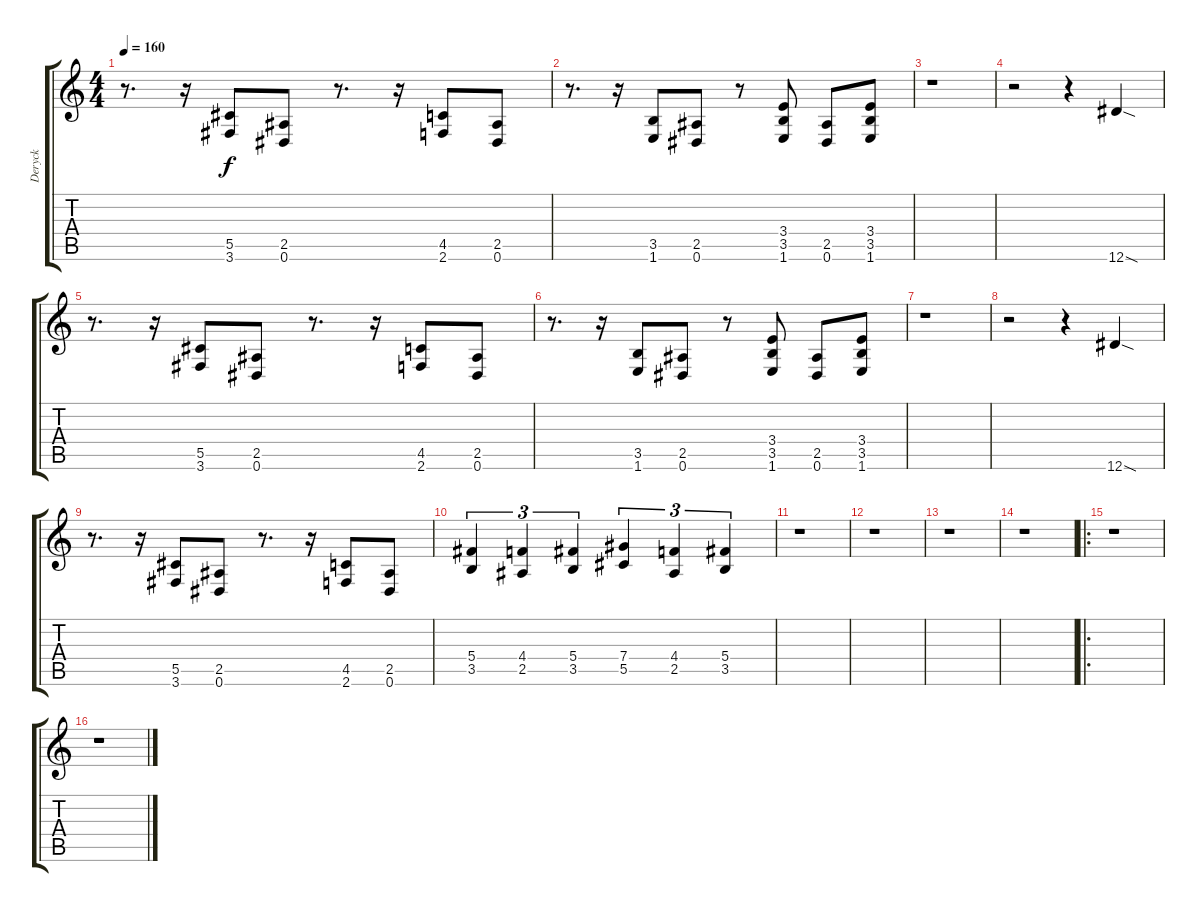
\track ("Deryck" "Deryck") {instrument distortionguitar}
\staff {score tabs}
\tuning (Eb4 Bb3 Gb3 Db3 Ab2 Eb2) {hide}
\ts (4 4)
\tempo 160
\clef g2
\ks c
r.8{d dy f} r.16 (5.5 3.6).8 (2.5 0.6).8 r.8{d} r.16 (4.5 2.6).8 (2.5 0.6).8 |
r.8{d} r.16 (3.5 1.6).8 (2.5 0.6).8 r.8 (3.4 3.5 1.6).8 (2.5 0.6).8 (3.4 3.5 1.6).8 |
r.1 |
r.2 r.4 12.6{sod}.4 |
r.8{d} r.16 (5.5 3.6).8 (2.5 0.6).8 r.8{d} r.16 (4.5 2.6).8 (2.5 0.6).8 |
r.8{d} r.16 (3.5 1.6).8 (2.5 0.6).8 r.8 (3.4 3.5 1.6).8 (2.5 0.6).8 (3.4 3.5 1.6).8 |
r.1 |
r.2 r.4 12.6{sod}.4 |
r.8{d} r.16 (5.5 3.6).8 (2.5 0.6).8 r.8{d} r.16 (4.5 2.6).8 (2.5 0.6).8 |
(5.4 3.5).4{tu (3 2)} (4.4 2.5).4{tu (3 2)} (5.4 3.5).4{tu (3 2)} (7.4 5.5).4{tu (3 2)} (4.4 2.5).4{tu (3 2)} (5.4 3.5).4{tu (3 2)} |
r.1 |
r.1 |
r.1 |
r.1 |
\ro
r.1 |
r.1
